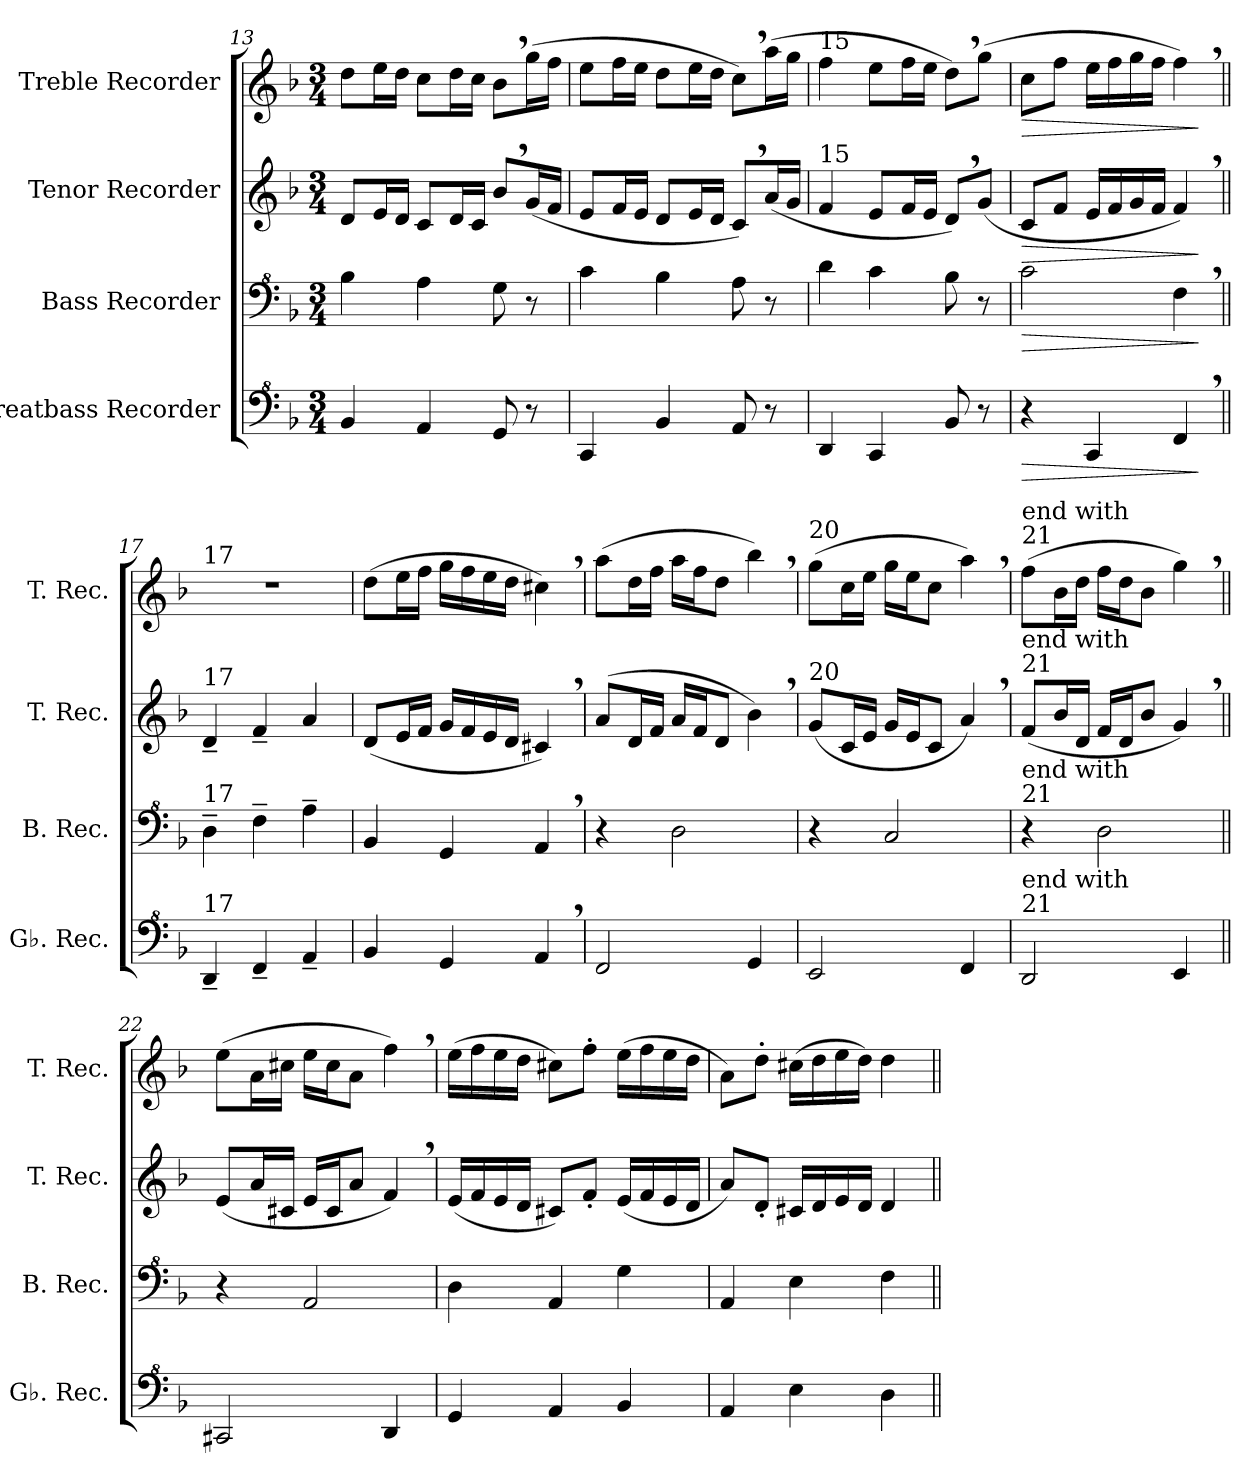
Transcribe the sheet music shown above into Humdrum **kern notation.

**kern	**dynam	**kern	**dynam	**kern	**dynam	**kern	**dynam
*part4	*part4	*part3	*part3	*part2	*part2	*part1	*part1
*staff4	*staff4	*staff3	*staff3	*staff2	*staff2	*staff1	*staff1
*I"Greatbass Recorder	*	*I"Bass Recorder	*	*I"Tenor Recorder	*	*I"Treble Recorder	*
*I'Gb. Rec.	*	*I'B. Rec.	*	*I'T. Rec.	*	*I'T. Rec.	*
*clefF^4	*	*clefF^4	*	*clefG2	*	*clefG2	*
*k[b-]	*	*k[b-]	*	*k[b-]	*	*k[b-]	*
*M3/4	*	*M3/4	*	*M3/4	*	*M3/4	*
=13	=13	=13	=13	=13	=13	=13	=13
4B-/	.	4b-\	.	8d/L	.	8dd\L	.
.	.	.	.	16e/L	.	16ee\L	.
.	.	.	.	16d/JJ	.	16dd\JJ	.
4A/	.	4a\	.	8c/L	.	8cc\L	.
.	.	.	.	16d/L	.	16dd\L	.
.	.	.	.	16c/JJ	.	16cc\JJ	.
8G/	.	8g\	.	8b-,/L	.	8b-,\L	.
8r	.	8r	.	(<16g/L	.	(>16gg\L	.
.	.	.	.	16f/JJ	.	16ff\JJ	.
=14	=14	=14	=14	=14	=14	=14	=14
4C/	.	4cc\	.	8e/L	.	8ee\L	.
.	.	.	.	16f/L	.	16ff\L	.
.	.	.	.	16e/JJ	.	16ee\JJ	.
4B-/	.	4b-\	.	8d/L	.	8dd\L	.
.	.	.	.	16e/L	.	16ee\L	.
.	.	.	.	16d/JJ	.	16dd\JJ	.
8A/	.	8a\	.	8c,/L)	.	8cc,\L)	.
8r	.	8r	.	(<16a/L	.	(>16aa\L	.
.	.	.	.	16g/JJ	.	16gg\JJ	.
=15	=15	=15	=15	=15	=15	=15	=15
!	!	!	!	!	!	!LO:TX:a:t=15	!
!	!	!	!	!LO:TX:a:t=15	!	!	!
4D/	.	4dd\	.	4f/	.	4ff\	.
4C/	.	4cc\	.	8e/L	.	8ee\L	.
.	.	.	.	16f/L	.	16ff\L	.
.	.	.	.	16e/JJ	.	16ee\JJ	.
8B-/	.	8b-\	.	8d,/L)	.	8dd,\L)	.
8r	.	8r	.	(<8g/J	.	(>8gg\J	.
!!LO:PB:g=z
=16	=16	=16	=16	=16	=16	=16	=16
!	!LO:HP:b	!	!LO:HP:b	!	!LO:HP:b	!	!LO:HP:b
4r	>	2cc\	>	8c/L	>	8cc\L	>
.	.	.	.	8f/J	.	8ff\J	.
4C/	.	.	.	16e/LL	.	16ee\LL	.
.	.	.	.	16f/	.	16ff\	.
.	.	.	.	16g/	.	16gg\	.
.	.	.	.	16f/JJ	.	16ff\JJ	.
4F,/	.	4f,\	.	4f,/)	.	4ff,\)	.
.	]	.	]	.	]	.	]
=17||	=17||	=17||	=17||	=17||	=17||	=17||	=17||
!	!	!	!	!	!	!LO:TX:a:t=17	!
!	!	!	!	!LO:TX:a:t=17	!	!	!
!	!	!LO:TX:a:t=17	!	!	!	!	!
!LO:TX:a:t=17	!	!	!	!	!	!	!
4D~/	.	4d~\	.	4d~/	.	2.r	.
4F~/	.	4f~\	.	4f~/	.	.	.
4A~/	.	4a~\	.	4a/	.	.	.
=18	=18	=18	=18	=18	=18	=18	=18
4B-/	.	4B-/	.	(<8d/L	.	(>8dd\L	.
.	.	.	.	16e/L	.	16ee\L	.
.	.	.	.	16f/JJ	.	16ff\JJ	.
4G/	.	4G/	.	16g/LL	.	16gg\LL	.
.	.	.	.	16f/	.	16ff\	.
.	.	.	.	16e/	.	16ee\	.
.	.	.	.	16d/JJ	.	16dd\JJ	.
4A,/	.	4A,/	.	4c#X,/)	.	4cc#X,\)	.
=19	=19	=19	=19	=19	=19	=19	=19
2F/	.	4r	.	(>8a/L	.	(>8aa\L	.
.	.	.	.	16d/L	.	16dd\L	.
.	.	.	.	16f/JJ	.	16ff\JJ	.
.	.	2d\	.	16a/LL	.	16aa\LL	.
.	.	.	.	16f/J	.	16ff\J	.
.	.	.	.	8d/J	.	8dd\J	.
4G/	.	.	.	4b-,\)	.	4bb-,\)	.
=20	=20	=20	=20	=20	=20	=20	=20
!	!	!	!	!	!	!LO:TX:a:t=20	!
!	!	!	!	!LO:TX:a:t=20	!	!	!
2E/	.	4r	.	(<8g/L	.	(>8gg\L	.
.	.	.	.	16c/L	.	16cc\L	.
.	.	.	.	16e/JJ	.	16ee\JJ	.
.	.	2c/	.	16g/LL	.	16gg\LL	.
.	.	.	.	16e/J	.	16ee\J	.
.	.	.	.	8c/J	.	8cc\J	.
4F/	.	.	.	4a,/)	.	4aa,\)	.
=21	=21	=21	=21	=21	=21	=21	=21
!	!	!	!	!	!	!LO:TX:a:t=21	!
!	!	!	!	!	!	!LO:TX:a:t=end with	!
!	!	!	!	!LO:TX:a:t=21	!	!	!
!	!	!	!	!LO:TX:a:t=end with	!	!	!
!	!	!LO:TX:a:t=21	!	!	!	!	!
!	!	!LO:TX:a:t=end with	!	!	!	!	!
!LO:TX:a:t=21	!	!	!	!	!	!	!
!LO:TX:a:t=end with	!	!	!	!	!	!	!
2D/	.	4r	.	(<8f/L	.	(>8ff\L	.
.	.	.	.	16b-/L	.	16b-\L	.
.	.	.	.	16d/JJ	.	16dd\JJ	.
.	.	2d\	.	16f/LL	.	16ff\LL	.
.	.	.	.	16d/J	.	16dd\J	.
.	.	.	.	8b-/J	.	8b-\J	.
4E/	.	.	.	4g,/)	.	4gg,\)	.
!!LO:LB:g=z
=22||	=22||	=22||	=22||	=22||	=22||	=22||	=22||
2C#X/	.	4r	.	(<8e/L	.	(>8ee\L	.
.	.	.	.	16a/L	.	16a\L	.
.	.	.	.	16c#X/JJ	.	16cc#X\JJ	.
.	.	2A/	.	16e/LL	.	16ee\LL	.
.	.	.	.	16c#/J	.	16cc#\J	.
.	.	.	.	8a/J	.	8a\J	.
4D/	.	.	.	4f,/)	.	4ff,\)	.
=23	=23	=23	=23	=23	=23	=23	=23
4G/	.	4d\	.	(<16e/LL	.	(>16ee\LL	.
.	.	.	.	16f/	.	16ff\	.
.	.	.	.	16e/	.	16ee\	.
.	.	.	.	16d/JJ	.	16dd\JJ	.
4A/	.	4A/	.	8c#X/L)	.	8cc#X\L)	.
.	.	.	.	8f'/J	.	8ff'\J	.
4B-/	.	4g\	.	(<16e/LL	.	(>16ee\LL	.
.	.	.	.	16f/	.	16ff\	.
.	.	.	.	16e/	.	16ee\	.
.	.	.	.	16d/JJ	.	16dd\JJ	.
=24	=24	=24	=24	=24	=24	=24	=24
4A/	.	4A/	.	8a/L)	.	8a\L)	.
.	.	.	.	8d'/J	.	8dd'\J	.
4e\	.	4e\	.	16c#X/LL	.	(>16cc#X\LL	.
.	.	.	.	16d/	.	16dd\	.
.	.	.	.	16e/	.	16ee\	.
.	.	.	.	16d/JJ	.	16dd\JJ)	.
4d\	.	4f\	.	4d/	.	4dd\	.
=||	=||	=||	=||	=||	=||	=||	=||
*-	*-	*-	*-	*-	*-	*-	*-
